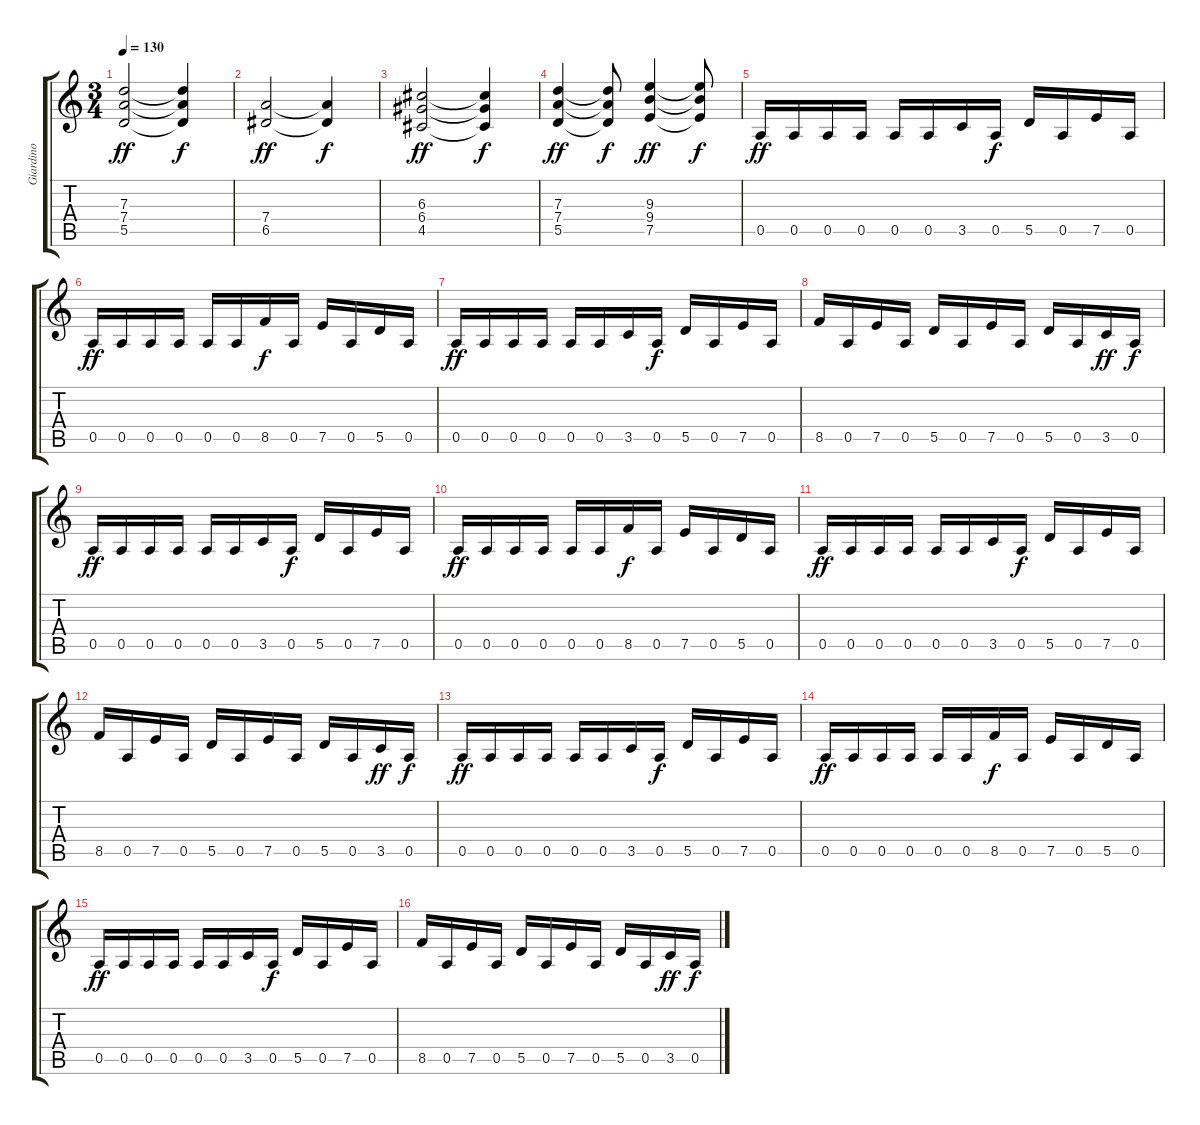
\track ("Giardino" "Giardino") {instrument overdrivenguitar}
\staff {score tabs}
\tuning (E4 B3 G3 D3 A2 E2) {hide}
\ts (3 4)
\tempo 130
\clef g2
\ks c
(7.3 7.4 5.5).2{dy ff} (7.3{t} 7.4{t} 5.5{t}).4{dy f} |
(7.4 6.5).2{dy ff} (7.4{t} 6.5{t}).4{dy f} |
(6.3 6.4 4.5).2{dy ff} (6.3{t} 6.4{t} 4.5{t}).4{dy f} |
(7.3 7.4 5.5).4{dy ff} (7.3{t} 7.4{t} 5.5{t}).8{dy f} (9.3 9.4 7.5).4{dy ff} (9.3{t} 9.4{t} 7.5{t}).8{dy f} |
0.5.16{dy ff} 0.5.16 0.5.16 0.5.16 0.5.16 0.5.16 3.5.16 0.5.16{dy f} 5.5.16 0.5.16 7.5.16 0.5.16 |
0.5.16{dy ff} 0.5.16 0.5.16 0.5.16 0.5.16 0.5.16 8.5.16{dy f} 0.5.16 7.5.16 0.5.16 5.5.16 0.5.16 |
0.5.16{dy ff} 0.5.16 0.5.16 0.5.16 0.5.16 0.5.16 3.5.16 0.5.16{dy f} 5.5.16 0.5.16 7.5.16 0.5.16 |
8.5.16 0.5.16 7.5.16 0.5.16 5.5.16 0.5.16 7.5.16 0.5.16 5.5.16 0.5.16 3.5.16{dy ff} 0.5.16{dy f} |
0.5.16{dy ff} 0.5.16 0.5.16 0.5.16 0.5.16 0.5.16 3.5.16 0.5.16{dy f} 5.5.16 0.5.16 7.5.16 0.5.16 |
0.5.16{dy ff} 0.5.16 0.5.16 0.5.16 0.5.16 0.5.16 8.5.16{dy f} 0.5.16 7.5.16 0.5.16 5.5.16 0.5.16 |
0.5.16{dy ff} 0.5.16 0.5.16 0.5.16 0.5.16 0.5.16 3.5.16 0.5.16{dy f} 5.5.16 0.5.16 7.5.16 0.5.16 |
8.5.16 0.5.16 7.5.16 0.5.16 5.5.16 0.5.16 7.5.16 0.5.16 5.5.16 0.5.16 3.5.16{dy ff} 0.5.16{dy f} |
0.5.16{dy ff} 0.5.16 0.5.16 0.5.16 0.5.16 0.5.16 3.5.16 0.5.16{dy f} 5.5.16 0.5.16 7.5.16 0.5.16 |
0.5.16{dy ff} 0.5.16 0.5.16 0.5.16 0.5.16 0.5.16 8.5.16{dy f} 0.5.16 7.5.16 0.5.16 5.5.16 0.5.16 |
0.5.16{dy ff} 0.5.16 0.5.16 0.5.16 0.5.16 0.5.16 3.5.16 0.5.16{dy f} 5.5.16 0.5.16 7.5.16 0.5.16 |
8.5.16 0.5.16 7.5.16 0.5.16 5.5.16 0.5.16 7.5.16 0.5.16 5.5.16 0.5.16 3.5.16{dy ff} 0.5.16{dy f}
